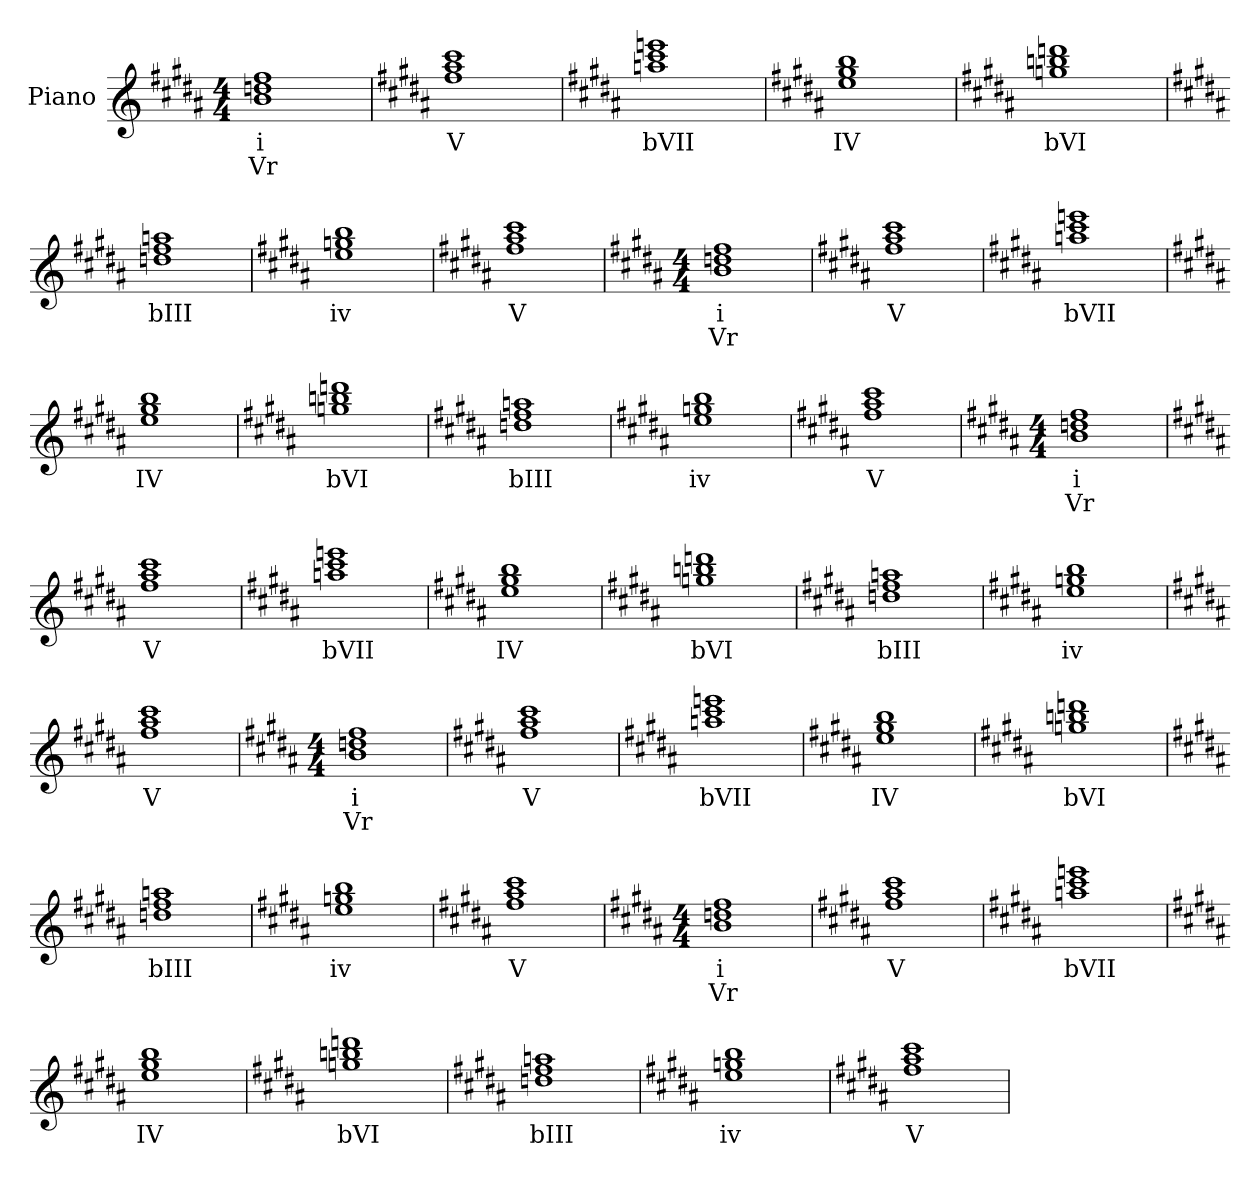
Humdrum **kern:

**kern	**text	**text
*part1	*part1	*part1
*staff1	*staff1	*staff1
*I"Piano	*	*
*I'Pno	*	*
*k[f#c#g#d#a#]	*	*
*B:	*	*
*M4/4	*	*
=	=	=
1b 1ddn 1ff#	i	Vr
=	=	=
*k[f#c#g#d#a#]	*	*
*B:	*	*
1ff# 1aa# 1ccc#	V	.
=	=	=
*k[f#c#g#d#a#]	*	*
*B:	*	*
1aan 1ccc# 1eeen	bVII	.
=	=	=
*k[f#c#g#d#a#]	*	*
*B:	*	*
1ee 1gg# 1bb	IV	.
=	=	=
*k[f#c#g#d#a#]	*	*
*B:	*	*
1ggn 1bbn 1dddn	bVI	.
=	=	=
*k[f#c#g#d#a#]	*	*
*B:	*	*
1ddn 1ff# 1aan	bIII	.
=	=	=
*k[f#c#g#d#a#]	*	*
*B:	*	*
1ee 1ggn 1bb	iv	.
=	=	=
*k[f#c#g#d#a#]	*	*
*B:	*	*
1ff# 1aa# 1ccc#	V	.
=	=	=
*k[f#c#g#d#a#]	*	*
*B:	*	*
*M4/4	*	*
1b 1ddn 1ff#	i	Vr
=	=	=
*k[f#c#g#d#a#]	*	*
*B:	*	*
1ff# 1aa# 1ccc#	V	.
=	=	=
*k[f#c#g#d#a#]	*	*
*B:	*	*
1aan 1ccc# 1eeen	bVII	.
=	=	=
*k[f#c#g#d#a#]	*	*
*B:	*	*
1ee 1gg# 1bb	IV	.
=	=	=
*k[f#c#g#d#a#]	*	*
*B:	*	*
1ggn 1bbn 1dddn	bVI	.
=	=	=
*k[f#c#g#d#a#]	*	*
*B:	*	*
1ddn 1ff# 1aan	bIII	.
=	=	=
*k[f#c#g#d#a#]	*	*
*B:	*	*
1ee 1ggn 1bb	iv	.
=	=	=
*k[f#c#g#d#a#]	*	*
*B:	*	*
1ff# 1aa# 1ccc#	V	.
=	=	=
*k[f#c#g#d#a#]	*	*
*B:	*	*
*M4/4	*	*
1b 1ddn 1ff#	i	Vr
=	=	=
*k[f#c#g#d#a#]	*	*
*B:	*	*
1ff# 1aa# 1ccc#	V	.
=	=	=
*k[f#c#g#d#a#]	*	*
*B:	*	*
1aan 1ccc# 1eeen	bVII	.
=	=	=
*k[f#c#g#d#a#]	*	*
*B:	*	*
1ee 1gg# 1bb	IV	.
=	=	=
*k[f#c#g#d#a#]	*	*
*B:	*	*
1ggn 1bbn 1dddn	bVI	.
=	=	=
*k[f#c#g#d#a#]	*	*
*B:	*	*
1ddn 1ff# 1aan	bIII	.
=	=	=
*k[f#c#g#d#a#]	*	*
*B:	*	*
1ee 1ggn 1bb	iv	.
=	=	=
*k[f#c#g#d#a#]	*	*
*B:	*	*
1ff# 1aa# 1ccc#	V	.
=	=	=
*k[f#c#g#d#a#]	*	*
*B:	*	*
*M4/4	*	*
1b 1ddn 1ff#	i	Vr
=	=	=
*k[f#c#g#d#a#]	*	*
*B:	*	*
1ff# 1aa# 1ccc#	V	.
=	=	=
*k[f#c#g#d#a#]	*	*
*B:	*	*
1aan 1ccc# 1eeen	bVII	.
=	=	=
*k[f#c#g#d#a#]	*	*
*B:	*	*
1ee 1gg# 1bb	IV	.
=	=	=
*k[f#c#g#d#a#]	*	*
*B:	*	*
1ggn 1bbn 1dddn	bVI	.
=	=	=
*k[f#c#g#d#a#]	*	*
*B:	*	*
1ddn 1ff# 1aan	bIII	.
=	=	=
*k[f#c#g#d#a#]	*	*
*B:	*	*
1ee 1ggn 1bb	iv	.
=	=	=
*k[f#c#g#d#a#]	*	*
*B:	*	*
1ff# 1aa# 1ccc#	V	.
=	=	=
*k[f#c#g#d#a#]	*	*
*B:	*	*
*M4/4	*	*
1b 1ddn 1ff#	i	Vr
=	=	=
*k[f#c#g#d#a#]	*	*
*B:	*	*
1ff# 1aa# 1ccc#	V	.
=	=	=
*k[f#c#g#d#a#]	*	*
*B:	*	*
1aan 1ccc# 1eeen	bVII	.
=	=	=
*k[f#c#g#d#a#]	*	*
*B:	*	*
1ee 1gg# 1bb	IV	.
=	=	=
*k[f#c#g#d#a#]	*	*
*B:	*	*
1ggn 1bbn 1dddn	bVI	.
=	=	=
*k[f#c#g#d#a#]	*	*
*B:	*	*
1ddn 1ff# 1aan	bIII	.
=	=	=
*k[f#c#g#d#a#]	*	*
*B:	*	*
1ee 1ggn 1bb	iv	.
=	=	=
*k[f#c#g#d#a#]	*	*
*B:	*	*
1ff# 1aa# 1ccc#	V	.
=	=	=
*-	*-	*-
